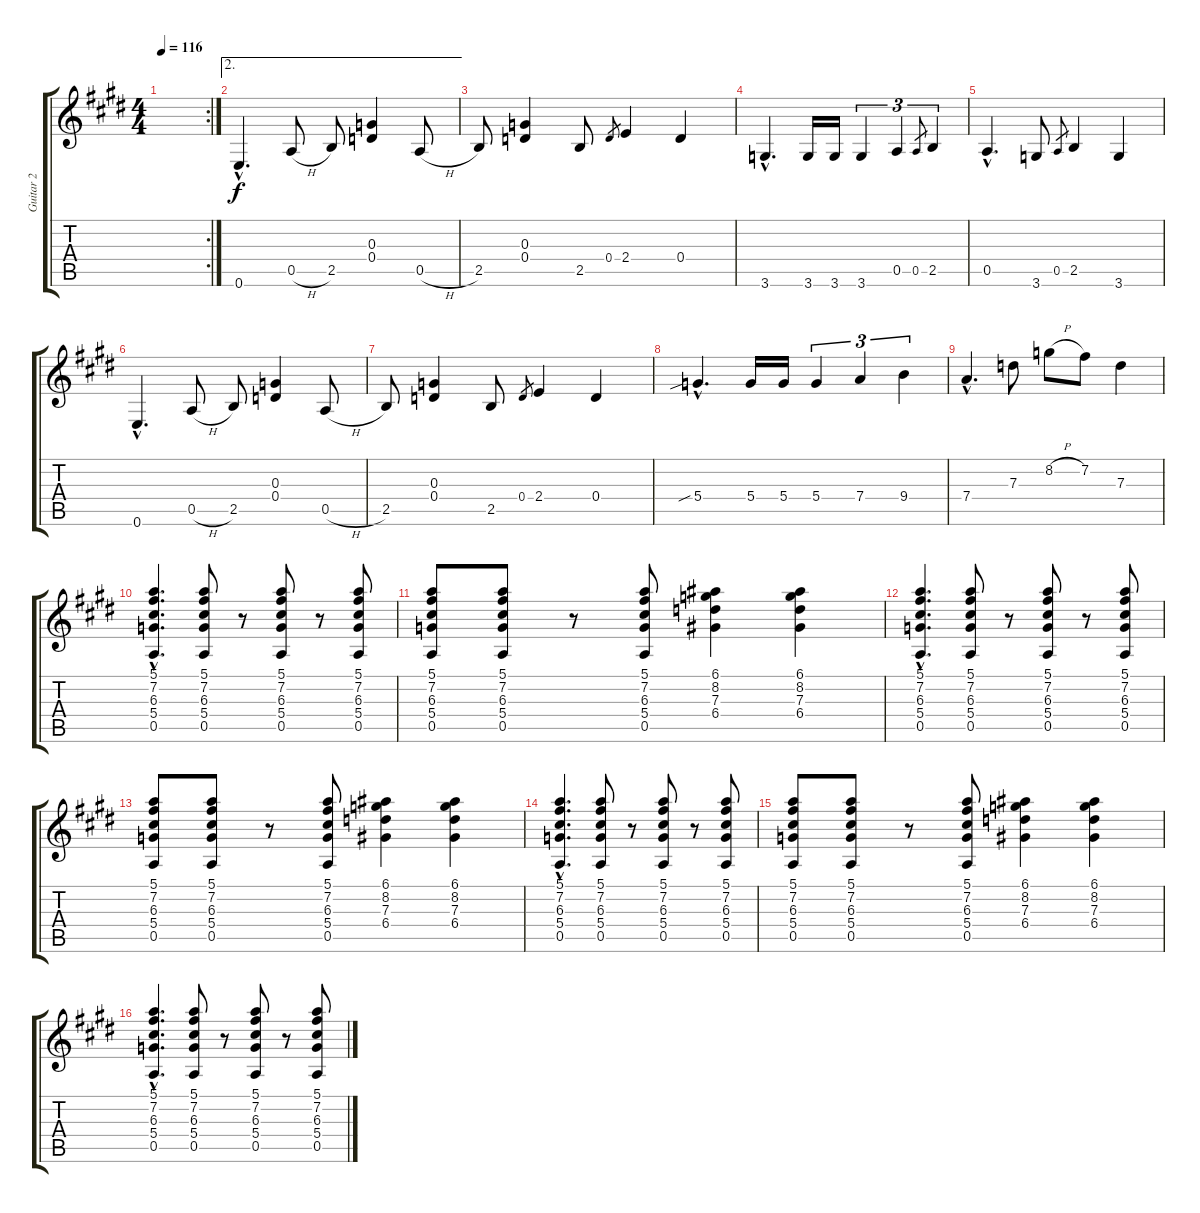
\track ("Guitar 2" "Guitar 2") {instrument electricguitarclean}
\staff {score tabs}
\tuning (E4 B3 G3 D3 A2 E2) {hide}
\rc 2
\ts (4 4)
\tempo 116
\clef g2
\ks e
|
\ae 2
0.6{hac}.4{d volume 16} 0.5{h}.8 2.5.8 (0.3 0.4).4 0.5{h}.8 |
2.5.8 (0.3 0.4).4 2.5.8 0.4.8{gr} 2.4.4 0.4.4 |
3.6{hac}.4{d} 3.6.16 3.6.16 3.6.4{tu (3 2)} 0.5.4{tu (3 2)} 0.5.8{gr} 2.5.4{tu (3 2)} |
0.5{hac}.4{d} 3.6.8 0.5.8{gr} 2.5.4 3.6.4 |
0.6{hac}.4{d} 0.5{h}.8 2.5.8 (0.3 0.4).4 0.5{h}.8 |
2.5.8 (0.3 0.4).4 2.5.8 0.4.8{gr} 2.4.4 0.4.4 |
5.4{sib hac}.4{d} 5.4.16 5.4.16 5.4.4{tu (3 2)} 7.4.4{tu (3 2)} 9.4.4{tu (3 2)} |
7.4{hac}.4{d} 7.3.8 8.2{h}.8 7.2.8 7.3.4 |
(5.1{hac} 7.2{hac} 6.3{hac} 5.4{hac} 0.5{hac}).4{d volume 12} (5.1 7.2 6.3 5.4 0.5).8 r.8 (5.1 7.2 6.3 5.4 0.5).8 r.8 (5.1 7.2 6.3 5.4 0.5).8 |
(5.1 7.2 6.3 5.4 0.5).8 (5.1 7.2 6.3 5.4 0.5).8 r.8 (5.1 7.2 6.3 5.4 0.5).8 (6.1 8.2 7.3 6.4).4 (6.1 8.2 7.3 6.4).4 |
(5.1{hac} 7.2{hac} 6.3{hac} 5.4{hac} 0.5{hac}).4{d} (5.1 7.2 6.3 5.4 0.5).8 r.8 (5.1 7.2 6.3 5.4 0.5).8 r.8 (5.1 7.2 6.3 5.4 0.5).8 |
(5.1 7.2 6.3 5.4 0.5).8 (5.1 7.2 6.3 5.4 0.5).8 r.8 (5.1 7.2 6.3 5.4 0.5).8 (6.1 8.2 7.3 6.4).4 (6.1 8.2 7.3 6.4).4 |
(5.1{hac} 7.2{hac} 6.3{hac} 5.4{hac} 0.5{hac}).4{d} (5.1 7.2 6.3 5.4 0.5).8 r.8 (5.1 7.2 6.3 5.4 0.5).8 r.8 (5.1 7.2 6.3 5.4 0.5).8 |
(5.1 7.2 6.3 5.4 0.5).8 (5.1 7.2 6.3 5.4 0.5).8 r.8 (5.1 7.2 6.3 5.4 0.5).8 (6.1 8.2 7.3 6.4).4 (6.1 8.2 7.3 6.4).4 |
(5.1{hac} 7.2{hac} 6.3{hac} 5.4{hac} 0.5{hac}).4{d} (5.1 7.2 6.3 5.4 0.5).8 r.8 (5.1 7.2 6.3 5.4 0.5).8 r.8 (5.1 7.2 6.3 5.4 0.5).8
